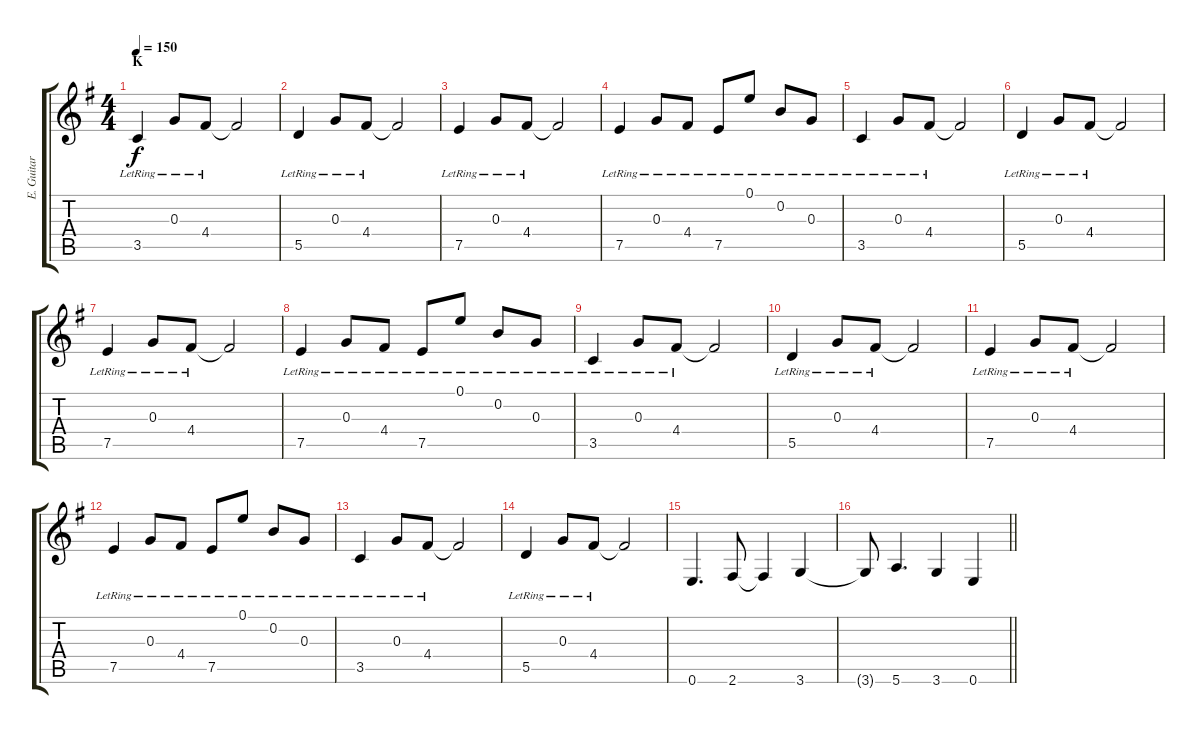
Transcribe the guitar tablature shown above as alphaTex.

\track ("E. Guitar II" "E. Guitar ") {instrument electricguitarclean}
\staff {score tabs}
\tuning (E4 B3 G3 D3 A2 E2) {hide}
\ts (4 4)
\section ("" "K")
\tempo 150
\clef g2
\ks g
3.5{lr}.4{dy f} 0.3{lr}.8 4.4{lr}.8 4.4{t}.2 |
5.5{lr}.4 0.3{lr}.8 4.4{lr}.8 4.4{t}.2 |
7.5{lr}.4 0.3{lr}.8 4.4{lr}.8 4.4{t}.2 |
7.5{lr}.4 0.3{lr}.8 4.4{lr}.8 7.5{lr}.8 0.1{lr}.8 0.2{lr}.8 0.3{lr}.8 |
3.5{lr}.4 0.3{lr}.8 4.4{lr}.8 4.4{t}.2 |
5.5{lr}.4 0.3{lr}.8 4.4{lr}.8 4.4{t}.2 |
7.5{lr}.4 0.3{lr}.8 4.4{lr}.8 4.4{t}.2 |
7.5{lr}.4 0.3{lr}.8 4.4{lr}.8 7.5{lr}.8 0.1{lr}.8 0.2{lr}.8 0.3{lr}.8 |
3.5{lr}.4 0.3{lr}.8 4.4{lr}.8 4.4{t}.2 |
5.5{lr}.4 0.3{lr}.8 4.4{lr}.8 4.4{t}.2 |
7.5{lr}.4 0.3{lr}.8 4.4{lr}.8 4.4{t}.2 |
7.5{lr}.4 0.3{lr}.8 4.4{lr}.8 7.5{lr}.8 0.1{lr}.8 0.2{lr}.8 0.3{lr}.8 |
3.5{lr}.4 0.3{lr}.8 4.4{lr}.8 4.4{t}.2 |
5.5{lr}.4 0.3{lr}.8 4.4{lr}.8 4.4{t}.2 |
0.6.4{d} 2.6.8 2.6{t}.4 3.6.4 |
\barLineRight lightlight
3.6{t}.8 5.6.4{d} 3.6.4 0.6.4
